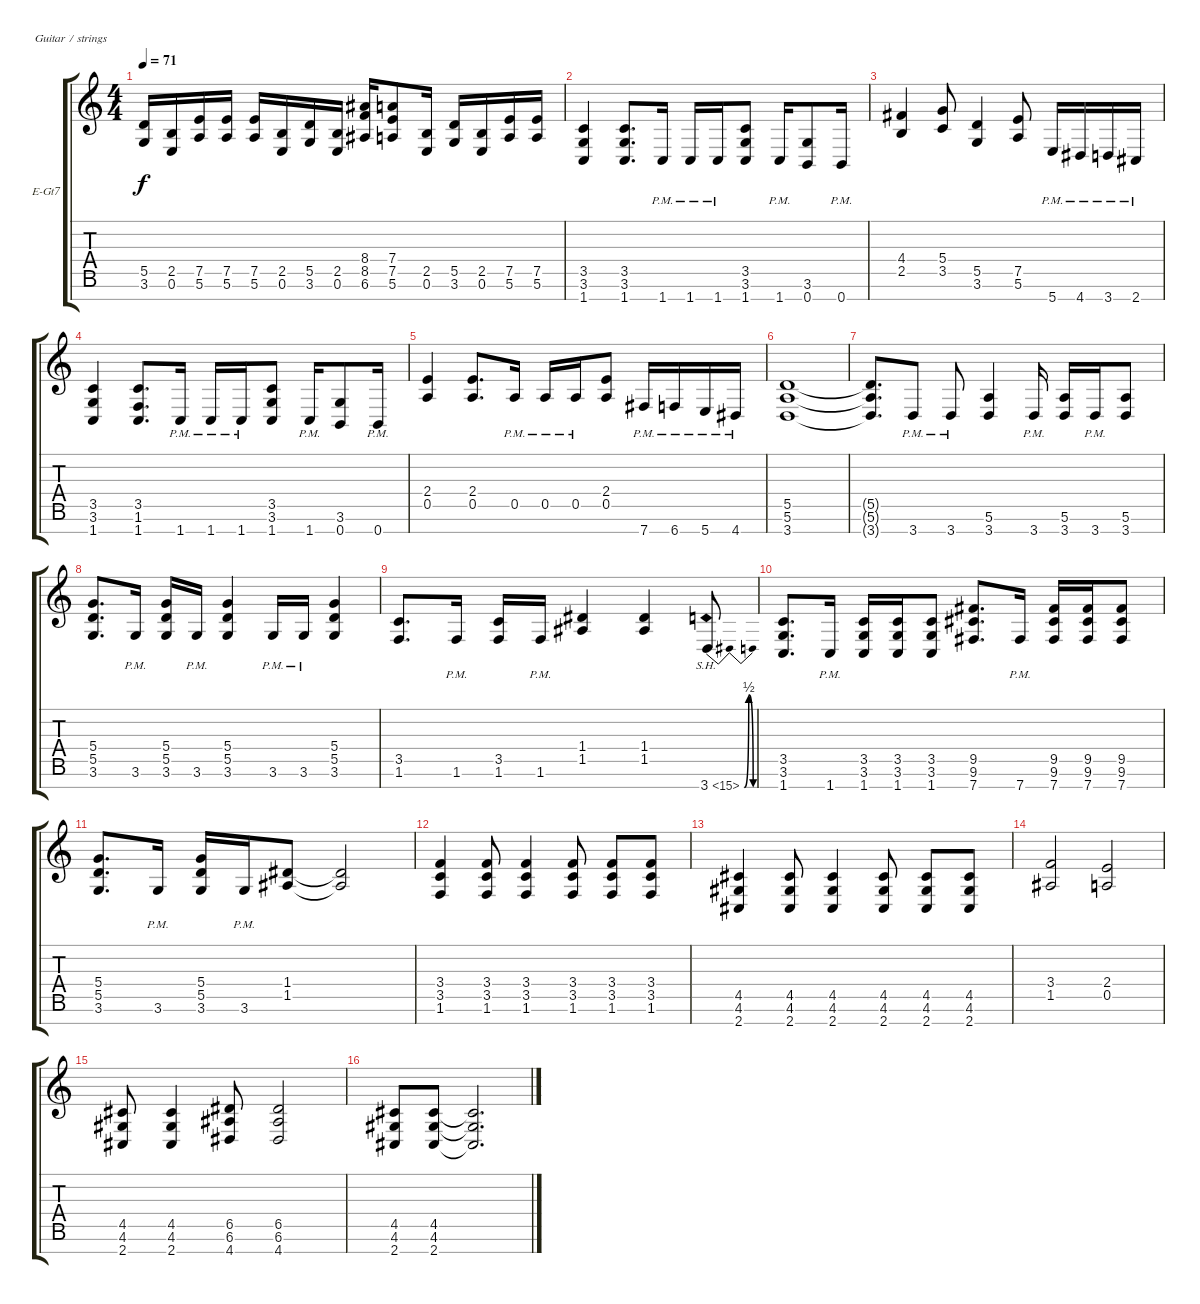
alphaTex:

\defaultSystemsLayout 4
\bracketExtendMode groupsimilarinstruments
\firstSystemTrackNameOrientation horizontal
\otherSystemsTrackNameOrientation horizontal
\track ("Electric Guitar" "E-Gt7") {instrument distortionguitar}
\staff {score tabs}
\tuning (E4 B3 G3 D3 A2 E2 B1)
\ts (4 4)
\tempo 71
\clef g2
\ks c
(5.5 3.6).16{dy f} (0.6 2.5).16 (7.5 5.6).16 (7.5 5.6).16 (7.5 5.6).16 (2.5 0.6).16 (5.5 3.6).16 (2.5 0.6).16 (6.6 8.5 8.4).16 (7.4 7.5 5.6).8 (0.6 2.5).16 (5.5 3.6).16 (2.5 0.6).16 (7.5 5.6).16 (7.5 5.6).16 |
(1.7 3.6 3.5).4 (3.5 3.6 1.7).8{d} 1.7{pm}.16 1.7{pm}.16 1.7{pm}.16 (1.7 3.6 3.5).8 1.7{pm}.16 (0.7 3.6).8 0.7{pm}.16 |
(2.5 4.4).4 (5.4 3.5).8 (5.5 3.6).4 (5.6 7.5).8 5.7{pm}.16 4.7{pm}.16 3.7{pm}.16 2.7{pm}.16 |
(1.7 3.6 3.5).4 (3.5 1.6 1.7).8{d} 1.7{pm}.16 1.7{pm}.16 1.7{pm}.16 (1.7 3.6 3.5).8 1.7{pm}.16 (0.7 3.6).8 0.7{pm}.16 |
(0.5 2.4).4 (2.4 0.5).8{d} 0.5{pm}.16 0.5{pm}.16 0.5{pm}.16 (0.5 2.4).8 7.7{pm}.16 6.7{pm}.16 5.7{pm}.16 4.7{pm}.16 |
(3.7 5.6 5.5).1 |
(3.7{t} 5.6{t} 5.5{t}).8{d} 3.7{pm}.8 3.7{pm}.8 (3.7 5.6).4 3.7{pm}.16 (3.7 5.6).16 3.7{pm}.16 (3.7 5.6).8 |
\scale
0.348571 (3.6 5.5 5.4).8{d} 3.6{pm}.16 (3.6 5.5 5.4).16 3.6{pm}.16 (5.5 5.4 3.6).4 3.6{pm}.16 3.6{pm}.16 (3.6 5.5 5.4).4 |
\scale
0.32 (1.6 3.5).8{d} 1.6{pm}.16 (1.6 3.5).16 1.6{pm}.16 (1.5 1.4).4 (1.4 1.5).4 3.7{be (bendrelease 0 0 10.2 2 20.4 2 30 0) sh 12}.8 |
\scale
0.331429 (1.7 3.6 3.5).8{d} 1.7{pm}.16 (1.7 3.6 3.5).16 (3.5 3.6 1.7).16 (3.5 1.7 3.6).8 (9.6 9.5 7.7).8{d} 7.7{pm}.16 (7.7 9.6 9.5).16 (7.7 9.6 9.5).16 (7.7 9.6 9.5).8 |
\scale
0.345558 (3.6 5.5 5.4).8{d} 3.6{pm}.16 (3.6 5.5 5.4).16 3.6{pm}.16 (1.5 1.4).8 (1.5{t} 1.4{t}).2 |
\scale
0.324028 (1.6 3.5 3.4).4 (1.6 3.5 3.4).8 (1.6 3.5 3.4).4 (1.6 3.5 3.4).8 (1.6 3.5 3.4).8 (1.6 3.5 3.4).8 |
\scale
0.330194 (4.5 4.6 2.7).4 (2.7 4.6 4.5).8 (2.7 4.6 4.5).4 (2.7 4.6 4.5).8 (2.7 4.6 4.5).8 (2.7 4.6 4.5).8 |
\scale
0.340599 (1.5 3.4).2 (2.4 0.5).2 |
\scale
0.333863 (4.5 4.6 2.7).8 (2.7 4.6 4.5).4 (6.5 6.6 4.7).8 (4.7 6.6 6.5).2 |
\scale
0.325424 (4.5 4.6 2.7).8 (2.7 4.6 4.5).8 (2.7{t} 4.6{t} 4.5{t}).2{d}
